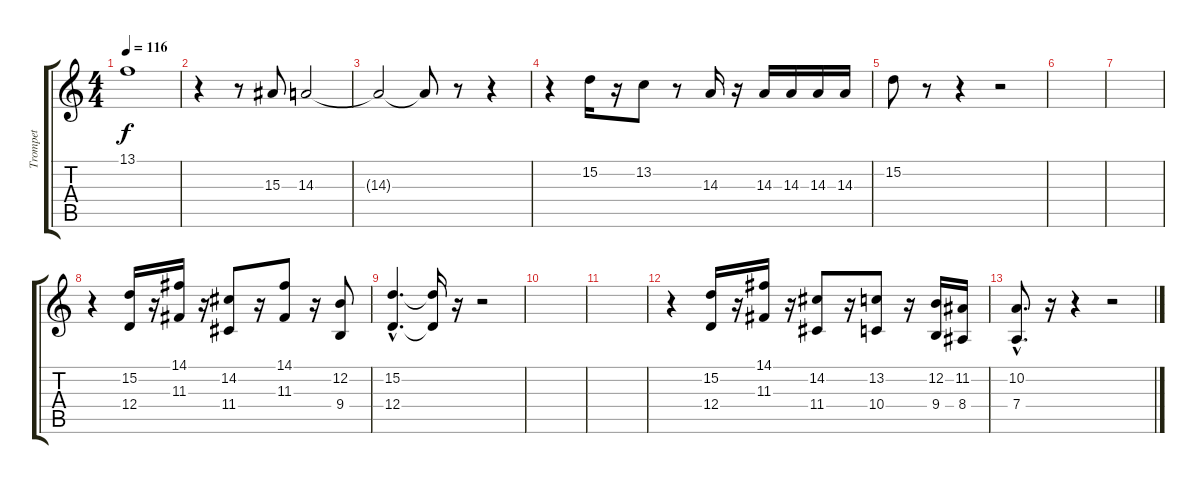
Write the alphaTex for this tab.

\track ("Trompet" "Trompet") {instrument trumpet}
\staff {score tabs}
\tuning (E4 B3 G3 D3 A2 E2) {hide}
\ts (4 4)
\tempo 116
\clef g2
\ks c
13.1{t}.1{dy f} |
r.4 r.8 15.3.8 14.3.2 |
14.3{t}.2 14.3{t}.8 r.8 r.4 |
r.4 15.2.16 r.16 13.2.8 r.8 14.3.16 r.16 14.3.16 14.3.16 14.3.16 14.3.16 |
15.2.8 r.8 r.4 r.2 |
|
|
r.4 (15.2 12.4).16 r.16 (14.1 11.3).16 r.16 (14.2 11.4).8 r.16 (14.1 11.3).8 r.16 (12.2 9.4).8 |
(15.2{hac} 12.4{hac}).4{d} (15.2{t} 12.4{t}).16 r.16 r.2 |
|
|
r.4 (15.2 12.4).16 r.16 (14.1 11.3).16 r.16 (14.2 11.4).8 r.16 (13.2 10.4).8 r.16 (12.2 9.4).16 (11.2 8.4).16 |
(10.2{hac} 7.4{hac}).8{d} r.16 r.4 r.2
